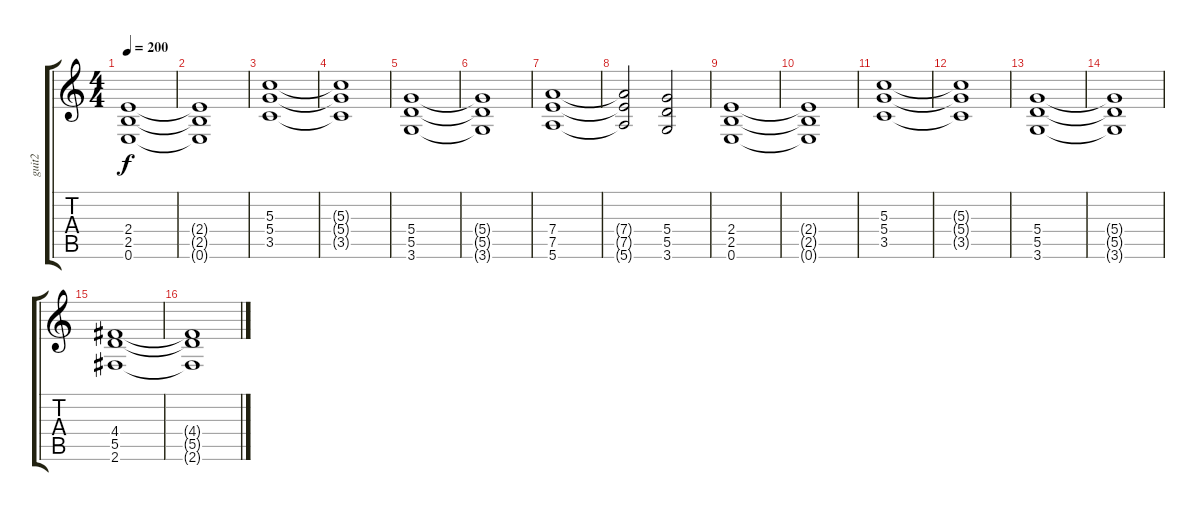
\track ("guit2" "guit2") {instrument distortionguitar}
\staff {score tabs}
\tuning (E4 B3 G3 D3 A2 E2) {hide}
\ts (4 4)
\tempo 200
\clef g2
\ks c
(2.4 2.5 0.6).1{dy f} |
(2.4{t} 2.5{t} 0.6{t}).1 |
(5.3 5.4 3.5).1 |
(5.3{t} 5.4{t} 3.5{t}).1 |
(5.4 5.5 3.6).1 |
(5.4{t} 5.5{t} 3.6{t}).1 |
(7.4 7.5 5.6).1 |
(7.4{t} 7.5{t} 5.6{t}).2 (5.4 5.5 3.6).2 |
(2.4 2.5 0.6).1 |
(2.4{t} 2.5{t} 0.6{t}).1 |
(5.3 5.4 3.5).1 |
(5.3{t} 5.4{t} 3.5{t}).1 |
(5.4 5.5 3.6).1 |
(5.4{t} 5.5{t} 3.6{t}).1 |
(4.4 5.5 2.6).1 |
(4.4{t} 5.5{t} 2.6{t}).1
